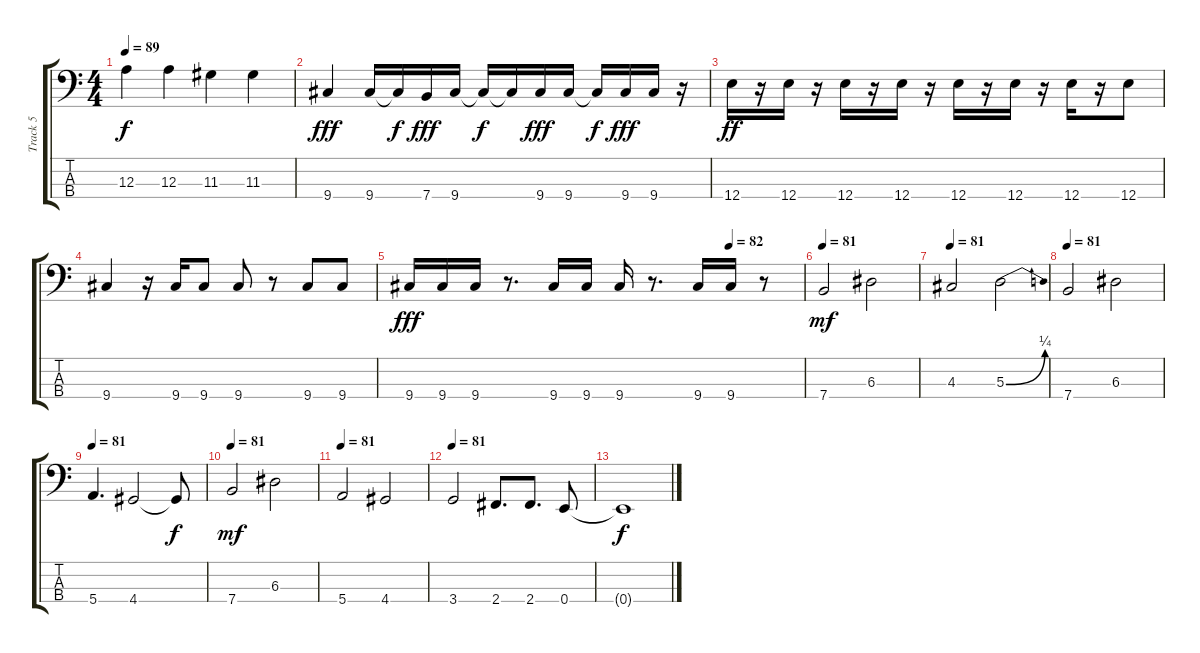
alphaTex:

\track ("Track 5" "Track 5") {instrument electricbasspick}
\staff {score tabs}
\tuning (G2 D2 A1 E1) {hide}
\ts (4 4)
\tempo 89
\clef f4
\ks c
12.3.4{dy f} 12.3.4 11.3.4 11.3.4 |
9.4.4{dy fff} 9.4.16 9.4{t}.16{dy f} 7.4.16{dy fff} 9.4.16 9.4{t}.16{dy f} 9.4{t}.16 9.4.16{dy fff} 9.4.16 9.4{t}.16{dy f} 9.4.16{dy fff} 9.4.16 r.16 |
12.4.16{dy ff} r.16 12.4.16 r.16 12.4.16 r.16 12.4.16 r.16 12.4.16 r.16 12.4.16 r.16 12.4.16 r.16 12.4.8 |
9.4.4 r.16 9.4.16 9.4.8 9.4.8 r.8 9.4.8 9.4.8 |
\tempo (82 0.8125)
9.4.16{dy fff} 9.4.16 9.4.16 r.8{d} 9.4.16 9.4.16 9.4.16 r.8{d} 9.4.16 9.4.16 r.8 |
\tempo 81
7.4.2{dy mf volume 16} 6.3.2 |
\tempo 81
4.3.2 5.3{be (bend 0 0 60 1)}.2 |
\tempo 81
7.4.2{volume 16} 6.3.2 |
\tempo 81
5.4.4{d} 4.4.2 4.4{t}.8{dy f} |
\tempo 81
7.4.2{dy mf volume 16} 6.3.2 |
\tempo 81
5.4.2 4.4.2 |
\tempo 81
3.4.2 2.4.8{d} 2.4.8{d} 0.4.8 |
0.4{t}.1{dy f}
